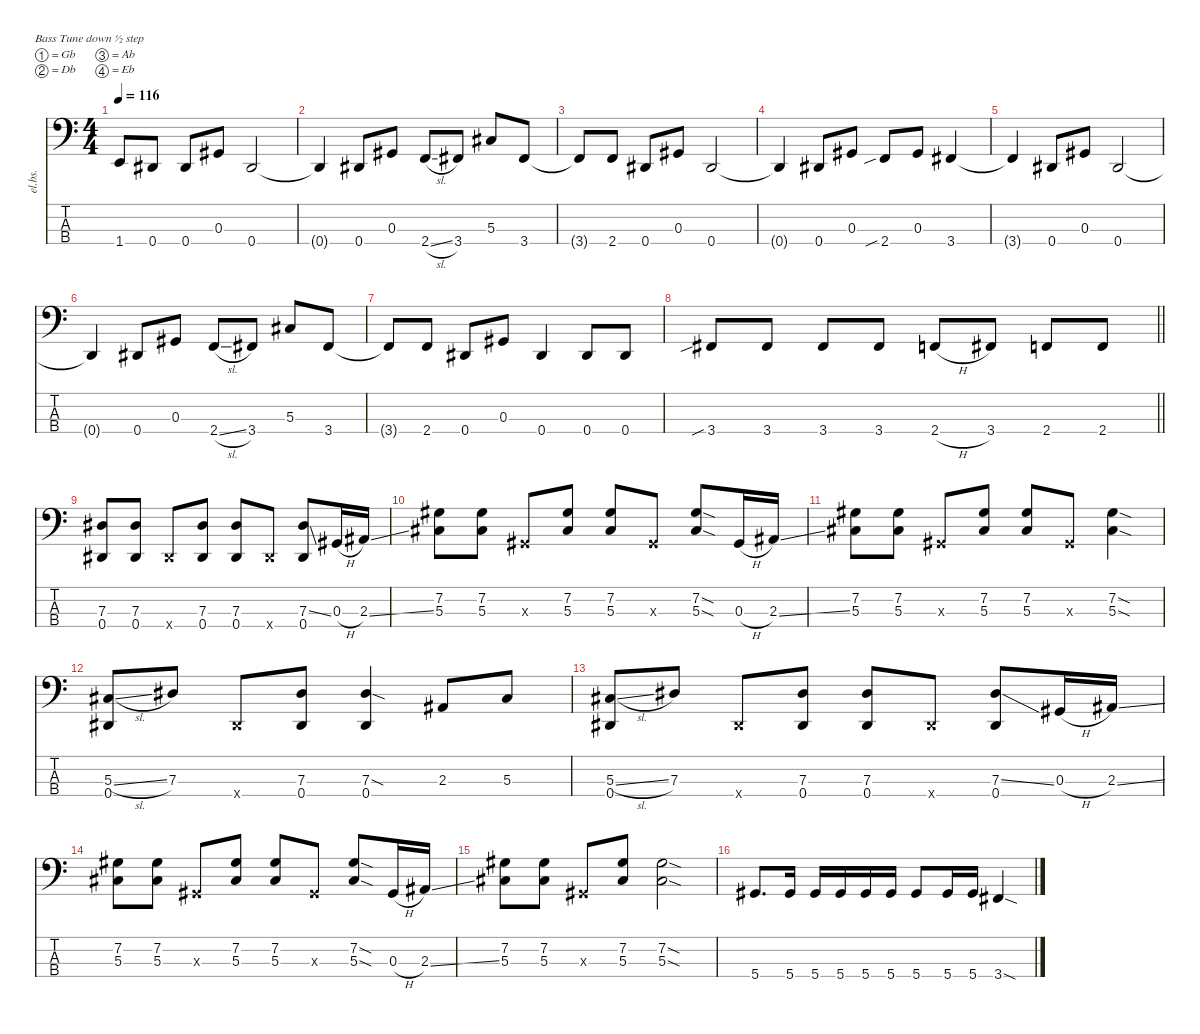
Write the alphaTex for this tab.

\defaultSystemsLayout 4
\hideDynamics
\bracketExtendMode nobrackets
\otherSystemsTrackNameOrientation horizontal
\track ("Bass" "el.bs.") {instrument electricbasspick}
\staff {score tabs}
\tuning (Gb2 Db2 Ab1 Eb1)
\ts (4 4)
\tempo 116
\clef f4
\ks c
1.4.8{dy f beam Up} 0.4{acc #}.8{beam Up} 0.4{acc #}.8{beam Up} 0.3{acc #}.8{beam Up} 0.4{acc #}.2{beam Up} |
0.4{t acc #}.4{beam Up} 0.4{acc #}.8{beam Up} 0.3{acc #}.8{beam Up} 2.4{sl}.8{beam Up} 3.4{acc #}.8{beam Up} 5.3{acc #}.8{beam Up} 3.4{acc #}.8{beam Up} |
3.4{t acc #}.8{beam Up} 2.4.8{beam Up} 0.4{acc #}.8{beam Up} 0.3{acc #}.8{beam Up} 0.4{acc #}.2{beam Up} |
0.4{t acc #}.4{beam Up} 0.4{acc #}.8{beam Up} 0.3{acc #}.8{beam Up} 2.4{sib}.8{beam Up} 0.3{acc #}.8{beam Up} 3.4{acc #}.4{beam Up} |
3.4{t acc #}.4{beam Up} 0.4{acc #}.8{beam Up} 0.3{acc #}.8{beam Up} 0.4{acc #}.2{beam Up} |
0.4{t acc #}.4{beam Up} 0.4{acc #}.8{beam Up} 0.3{acc #}.8{beam Up} 2.4{sl}.8{beam Up} 3.4{acc #}.8{beam Up} 5.3{acc #}.8{beam Up} 3.4{acc #}.8{beam Up} |
3.4{t acc #}.8{beam Up} 2.4.8{beam Up} 0.4{acc #}.8{beam Up} 0.3{acc #}.8{beam Up} 0.4{acc #}.4{beam Up} 0.4{acc #}.8{beam Up} 0.4{acc #}.8{beam Up} |
\barLineRight lightlight
3.4{sib acc #}.8{beam Up} 3.4{acc #}.8{beam Up} 3.4{acc #}.8{beam Up} 3.4{acc #}.8{beam Up} 2.4{h}.8{beam Up} 3.4{acc #}.8{beam Up} 2.4.8{beam Up} 2.4.8{beam Up} |
(7.3{acc #} 0.4{acc #}).8{beam Up} (7.3{acc #} 0.4{acc #}).8{beam Up} 0.4{x acc #}.8{beam Up} (7.3{acc #} 0.4{acc #}).8{beam Up} (7.3{acc #} 0.4{acc #}).8{beam Up} 0.4{x acc #}.8{beam Up} (7.3{ss acc #} 0.4{acc #}).8{beam Up} 0.3{h acc #}.16{beam Up} 2.3{ss acc #}.16{beam Up} |
(7.2{acc #} 5.3{acc #}).8{beam Down} (7.2{acc #} 5.3{acc #}).8{beam Down} 0.3{x acc #}.8{beam Up} (7.2{acc #} 5.3{acc #}).8{beam Up} (7.2{acc #} 5.3{acc #}).8{beam Up} 0.3{x acc #}.8{beam Up} (7.2{sod acc #} 5.3{sod acc #}).8{beam Up} 0.3{h acc #}.16{beam Up} 2.3{ss acc #}.16{beam Up} |
(7.2{acc #} 5.3{acc #}).8{beam Down} (7.2{acc #} 5.3{acc #}).8{beam Down} 0.3{x acc #}.8{beam Up} (7.2{acc #} 5.3{acc #}).8{beam Up} (7.2{acc #} 5.3{acc #}).8{beam Up} 0.3{x acc #}.8{beam Up} (7.2{sod acc #} 5.3{sod acc #}).4{beam Down} |
(5.3{sl acc #} 0.4{acc #}).8{beam Up} 7.3{acc #}.8{beam Up} 0.4{x acc #}.8{beam Up} (7.3{acc #} 0.4{acc #}).8{beam Up} (7.3{sod acc #} 0.4{acc #}).4{beam Up} 2.3{acc #}.8{beam Up} 5.3{acc #}.8{beam Up} |
(5.3{sl acc #} 0.4{acc #}).8{beam Up} 7.3{acc #}.8{beam Up} 0.4{x acc #}.8{beam Up} (7.3{acc #} 0.4{acc #}).8{beam Up} (7.3{acc #} 0.4{acc #}).8{beam Up} 0.4{x acc #}.8{beam Up} (7.3{ss acc #} 0.4{acc #}).8{beam Up} 0.3{h acc #}.16{beam Up} 2.3{ss acc #}.16{beam Up} |
(7.2{acc #} 5.3{acc #}).8{beam Down} (7.2{acc #} 5.3{acc #}).8{beam Down} 0.3{x acc #}.8{beam Up} (7.2{acc #} 5.3{acc #}).8{beam Up} (7.2{acc #} 5.3{acc #}).8{beam Up} 0.3{x acc #}.8{beam Up} (7.2{sod acc #} 5.3{sod acc #}).8{beam Up} 0.3{h acc #}.16{beam Up} 2.3{ss acc #}.16{beam Up} |
(7.2{acc #} 5.3{acc #}).8{beam Down} (7.2{acc #} 5.3{acc #}).8{beam Down} 0.3{x acc #}.8{beam Up} (7.2{acc #} 5.3{acc #}).8{beam Up} (7.2{sod acc #} 5.3{sod acc #}).2{beam Down} |
5.4{acc #}.8{d beam Up} 5.4{acc #}.16{beam Up} 5.4{acc #}.16{beam Up} 5.4{acc #}.16{beam Up} 5.4{acc #}.16{beam Up} 5.4{acc #}.16{beam Up} 5.4{acc #}.8{beam Up} 5.4{acc #}.16{beam Up} 5.4{acc #}.16{beam Up} 3.4{sod acc #}.4{beam Up}
